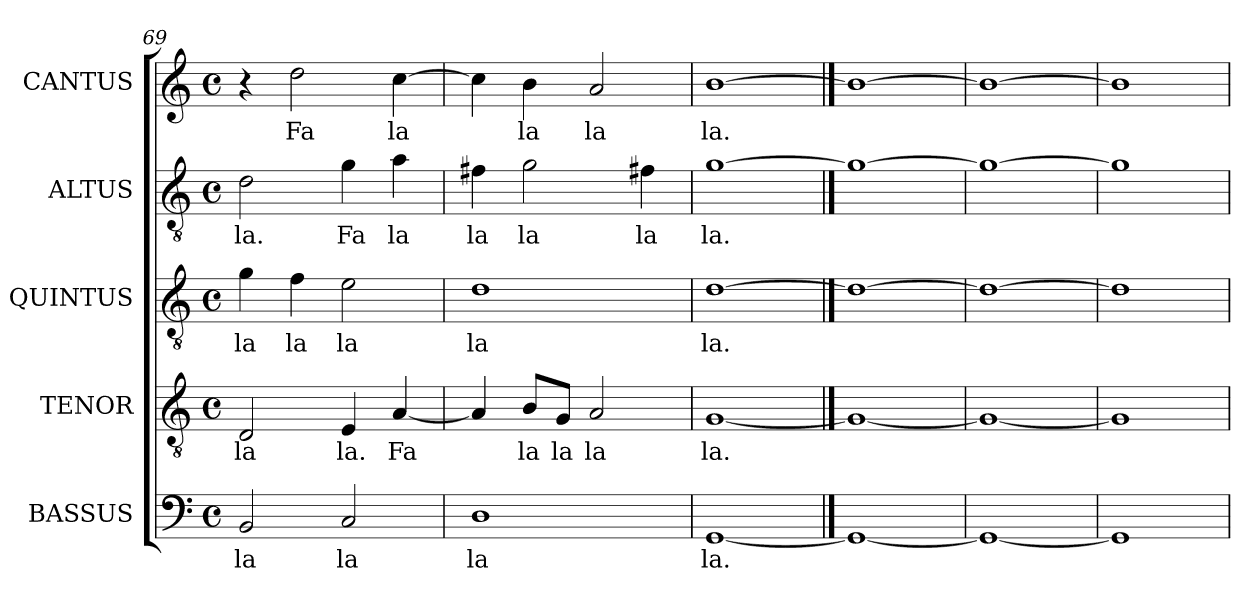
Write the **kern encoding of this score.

**kern	**text	**kern	**text	**kern	**text	**kern	**text	**kern	**text
*part5	*part5	*part4	*part4	*part3	*part3	*part2	*part2	*part1	*part1
*staff5	*staff5	*staff4	*staff4	*staff3	*staff3	*staff2	*staff2	*staff1	*staff1
*I"BASSUS	*	*I"TENOR	*	*I"QUINTUS	*	*I"ALTUS	*	*I"CANTUS	*
*I'B	*	*I'T	*	*	*	*I'A.	*	*I'S	*
*clefF4	*	*clefGv2	*	*clefGv2	*	*clefGv2	*	*clefG2	*
*	*	*ITrd7c12	*	*ITrd7c12	*	*ITrd7c12	*	*	*
*k[]	*	*k[]	*	*k[]	*	*k[]	*	*k[]	*
*C:	*	*C:	*	*C:	*	*C:	*	*C:	*
*M4/4	*	*M4/4	*	*M4/4	*	*M4/4	*	*M4/4	*
*met(c)	*	*met(c)	*	*met(c)	*	*met(c)	*	*met(c)	*
=69	=69	=69	=69	=69	=69	=69	=69	=69	=69
!	!LO:LY:b:color=#000000	!	!	!	!	!	!	!	!
!	!	!	!LO:LY:b:color=#000000	!	!	!	!	!	!
!	!	!	!	!	!LO:LY:b:color=#000000	!	!	!	!
!	!	!	!	!	!	!	!LO:LY:b:color=#000000	!	!
2BBi/	la	2DDi/	la	4Gi\	la	2Di\	la.	4r	.
!	!	!	!	!	!LO:LY:b:color=#000000	!	!	!	!
!	!	!	!	!	!	!	!	!	!LO:LY:b:color=#000000
.	.	.	.	4Fi\	la	.	.	2ddi\	Fa
!	!LO:LY:b:color=#000000	!	!	!	!	!	!	!	!
!	!	!	!LO:LY:b:color=#000000	!	!	!	!	!	!
!	!	!	!	!	!LO:LY:b:color=#000000	!	!	!	!
!	!	!	!	!	!	!	!LO:LY:b:color=#000000	!	!
2Ci/	la	4EEi/	la.	2Ei\	la	4Gi\	Fa	.	.
!	!	!	!LO:LY:b:color=#000000	!	!	!	!	!	!
!	!	!	!	!	!	!	!LO:LY:b:color=#000000	!	!
!	!	!	!	!	!	!	!	!	!LO:LY:b:color=#000000
.	.	[<4AAi/	Fa	.	.	4Ai\	la	[>4cci\	la
=70	=70	=70	=70	=70	=70	=70	=70	=70	=70
!	!LO:LY:b:color=#000000	!	!	!	!	!	!	!	!
!	!	!	!	!	!LO:LY:b:color=#000000	!	!	!	!
!	!	!	!	!	!	!	!LO:LY:b:color=#000000	!	!
1Di	la	4AAi/]	.	1Di	la	4F#Xi\	la	4cci\]	.
!	!	!	!LO:LY:b:color=#000000	!	!	!	!	!	!
!	!	!	!	!	!	!	!LO:LY:b:color=#000000	!	!
!	!	!	!	!	!	!	!	!	!LO:LY:b:color=#000000
.	.	8BBi/L	la	.	.	2Gi\	la	4bi\	la
!	!	!	!LO:LY:b:color=#000000	!	!	!	!	!	!
.	.	8GGi/J	la	.	.	.	.	.	.
!	!	!	!LO:LY:b:color=#000000	!	!	!	!	!	!
!	!	!	!	!	!	!	!	!	!LO:LY:b:color=#000000
.	.	2AAi/	la	.	.	.	.	2ai/	la
!	!	!	!	!	!	!	!LO:LY:b:color=#000000	!	!
.	.	.	.	.	.	4F#Xi\	la	.	.
=71	=71	=71	=71	=71	=71	=71	=71	=71	=71
!	!LO:LY:b:color=#000000	!	!	!	!	!	!	!	!
!	!	!	!LO:LY:b:color=#000000	!	!	!	!	!	!
!	!	!	!	!	!LO:LY:b:color=#000000	!	!	!	!
!	!	!	!	!	!	!	!LO:LY:b:color=#000000	!	!
!	!	!	!	!	!	!	!	!	!LO:LY:b:color=#000000
[1GGi	la.	[1GGi	la.	[1Di	la.	[1Gi	la.	[1bi	la.
==72	==72	==72	==72	==72	==72	==72	==72	==72	==72
1GGi_	.	1GGi_	.	1Di_	.	1Gi_	.	1bi_	.
=73	=73	=73	=73	=73	=73	=73	=73	=73	=73
1GGi_	.	1GGi_	.	1Di_	.	1Gi_	.	1bi_	.
=74	=74	=74	=74	=74	=74	=74	=74	=74	=74
1GGi]	.	1GGi]	.	1Di]	.	1Gi]	.	1bi]	.
=	=	=	=	=	=	=	=	=	=
*-	*-	*-	*-	*-	*-	*-	*-	*-	*-
